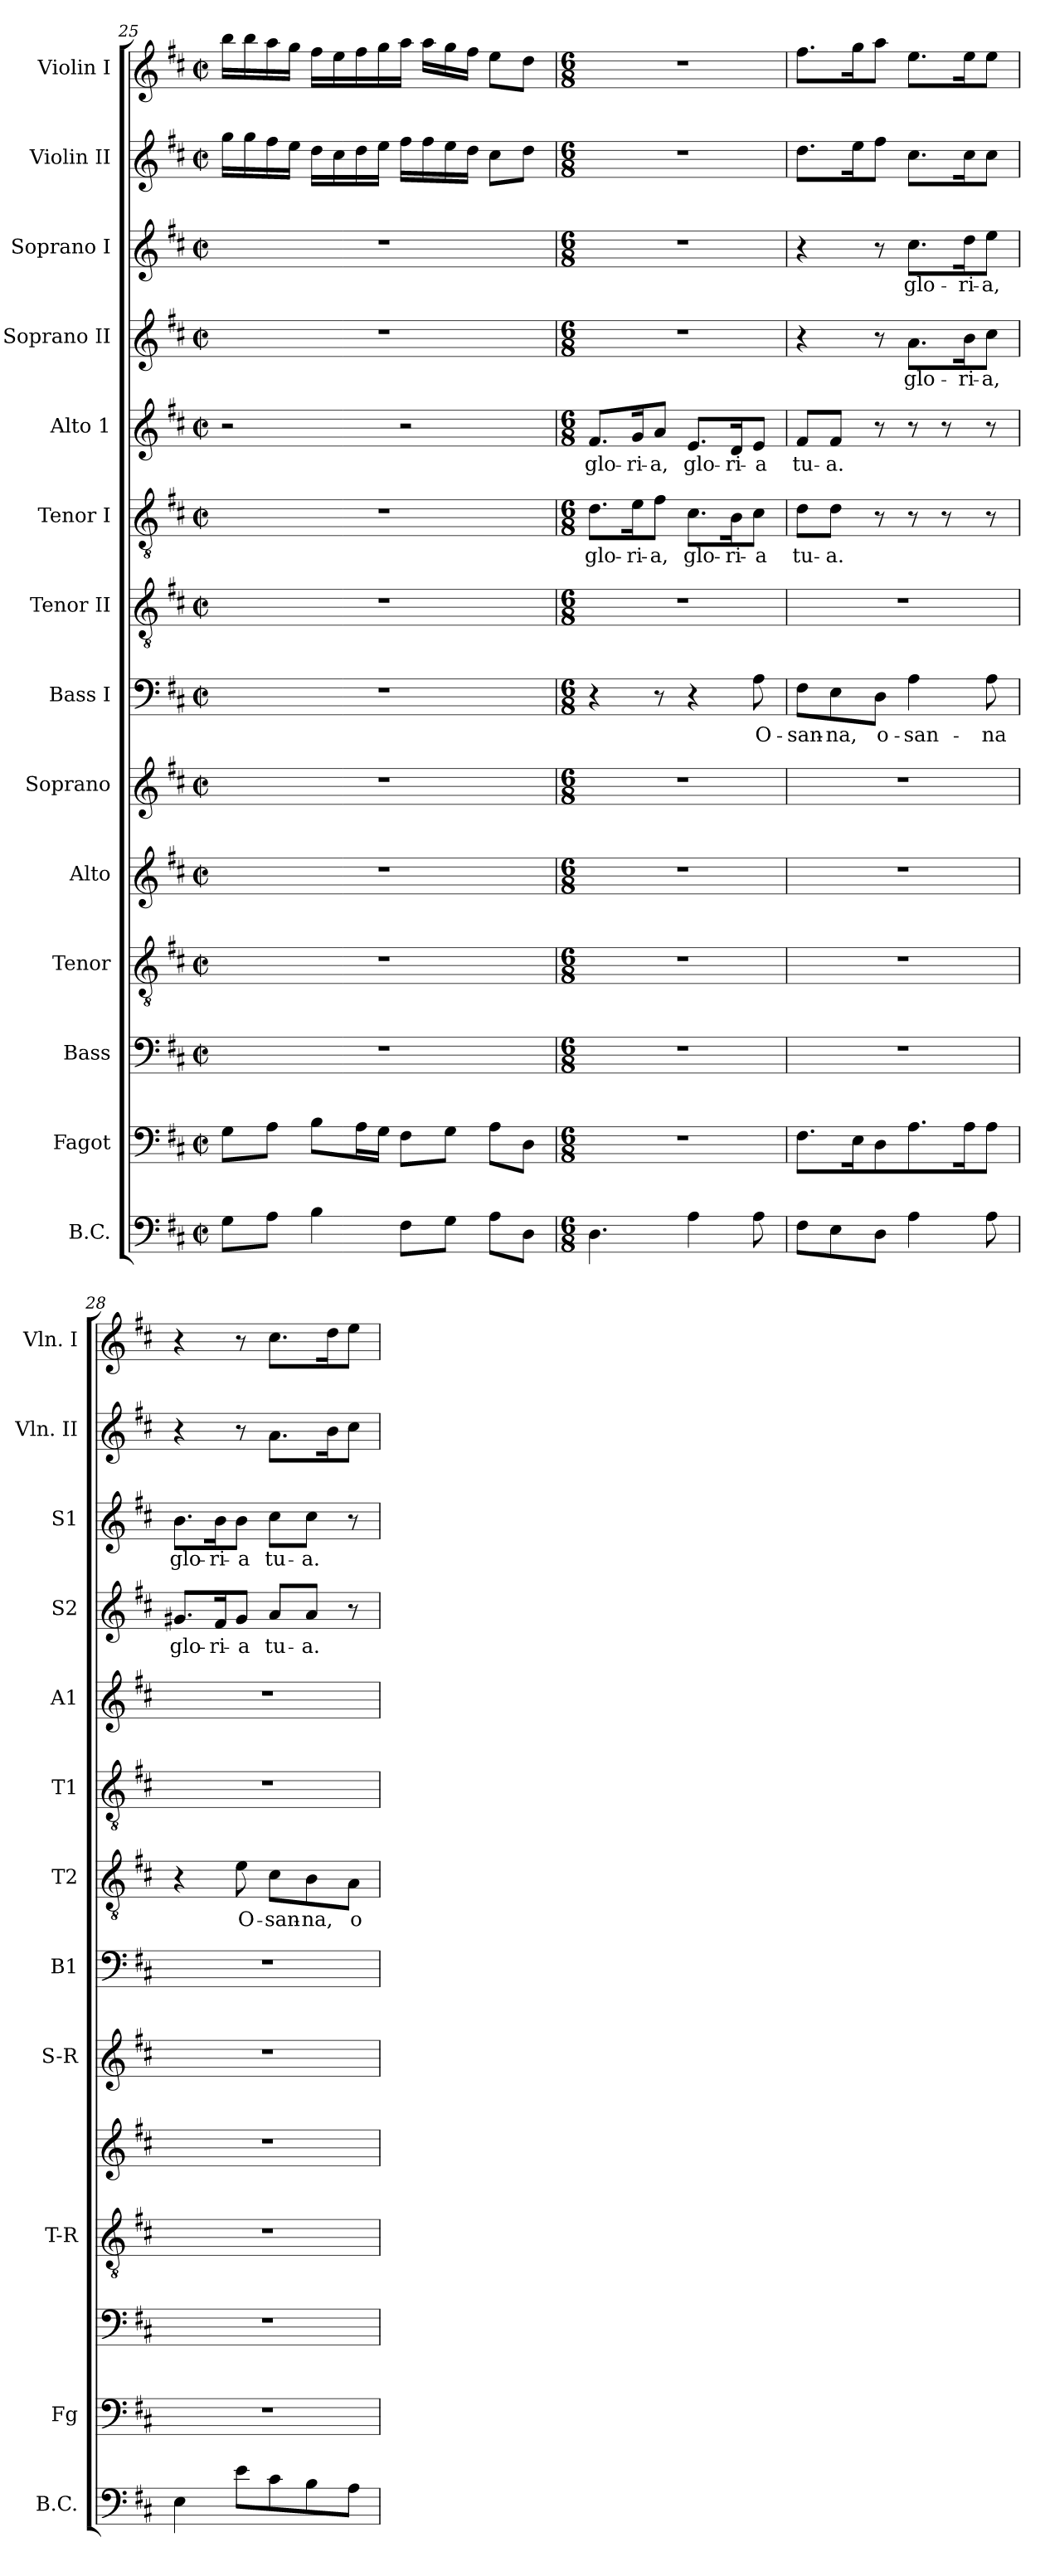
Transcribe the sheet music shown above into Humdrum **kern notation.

**kern	**kern	**kern	**kern	**kern	**kern	**kern	**text	**kern	**text	**kern	**text	**kern	**text	**kern	**text	**kern	**text	**kern	**kern
*part14	*part13	*part12	*part11	*part10	*part9	*part8	*part8	*part7	*part7	*part6	*part6	*part5	*part5	*part4	*part4	*part3	*part3	*part2	*part1
*staff14	*staff13	*staff12	*staff11	*staff10	*staff9	*staff8	*staff8	*staff7	*staff7	*staff6	*staff6	*staff5	*staff5	*staff4	*staff4	*staff3	*staff3	*staff2	*staff1
*I"B.C.	*I"Fagot	*I"Bass	*I"Tenor	*I"Alto	*I"Soprano	*I"Bass I	*	*I"Tenor II	*	*I"Tenor I	*	*I"Alto 1	*	*I"Soprano II	*	*I"Soprano I	*	*I"Violin II	*I"Violin I
*I'B.C.	*I'Fg	*	*I'T-R	*	*I'S-R	*I'B1	*	*I'T2	*	*I'T1	*	*I'A1	*	*I'S2	*	*I'S1	*	*I'Vln. II	*I'Vln. I
*clefF4	*clefF4	*clefF4	*clefGv2	*clefG2	*clefG2	*clefF4	*	*clefGv2	*	*clefGv2	*	*clefG2	*	*clefG2	*	*clefG2	*	*clefG2	*clefG2
*k[f#c#]	*k[f#c#]	*k[f#c#]	*k[f#c#]	*k[f#c#]	*k[f#c#]	*k[f#c#]	*	*k[f#c#]	*	*k[f#c#]	*	*k[f#c#]	*	*k[f#c#]	*	*k[f#c#]	*	*k[f#c#]	*k[f#c#]
*D:	*D:	*D:	*D:	*D:	*D:	*D:	*	*D:	*	*D:	*	*D:	*	*D:	*	*D:	*	*D:	*D:
*M2/2	*M2/2	*M2/2	*M2/2	*M2/2	*M2/2	*M2/2	*	*M2/2	*	*M2/2	*	*M2/2	*	*M2/2	*	*M2/2	*	*M2/2	*M2/2
*met(c|)	*met(c|)	*met(c|)	*met(c|)	*met(c|)	*met(c|)	*met(c|)	*	*met(c|)	*	*met(c|)	*	*met(c|)	*	*met(c|)	*	*met(c|)	*	*met(c|)	*met(c|)
=25	=25	=25	=25	=25	=25	=25	=25	=25	=25	=25	=25	=25	=25	=25	=25	=25	=25	=25	=25
8G\L	8G\L	1r	1r	1r	1r	1r	.	1r	.	1r	.	2r	.	1r	.	1r	.	16gg\LL	16bb\LL
.	.	.	.	.	.	.	.	.	.	.	.	.	.	.	.	.	.	16gg\	16bb\
8A\J	8A\J	.	.	.	.	.	.	.	.	.	.	.	.	.	.	.	.	16ff#\	16aa\
.	.	.	.	.	.	.	.	.	.	.	.	.	.	.	.	.	.	16ee\JJ	16gg\JJ
4B\	8B\L	.	.	.	.	.	.	.	.	.	.	.	.	.	.	.	.	16dd\LL	16ff#\LL
.	.	.	.	.	.	.	.	.	.	.	.	.	.	.	.	.	.	16cc#\	16ee\
.	16A\L	.	.	.	.	.	.	.	.	.	.	.	.	.	.	.	.	16dd\	16ff#\
.	16G\JJ	.	.	.	.	.	.	.	.	.	.	.	.	.	.	.	.	16ee\JJ	16gg\
8F#\L	8F#\L	.	.	.	.	.	.	.	.	.	.	2r	.	.	.	.	.	16ff#\LL	16aa\JJ
.	.	.	.	.	.	.	.	.	.	.	.	.	.	.	.	.	.	16ff#\	16aa\LL
8G\J	8G\J	.	.	.	.	.	.	.	.	.	.	.	.	.	.	.	.	16ee\	16gg\
.	.	.	.	.	.	.	.	.	.	.	.	.	.	.	.	.	.	16dd\JJ	16ff#\JJ
8A\L	8A\L	.	.	.	.	.	.	.	.	.	.	.	.	.	.	.	.	8cc#\L	8ee\L
8D\J	8D\J	.	.	.	.	.	.	.	.	.	.	.	.	.	.	.	.	8dd\J	8dd\J
!!LO:PB:g=z
=26	=26	=26	=26	=26	=26	=26	=26	=26	=26	=26	=26	=26	=26	=26	=26	=26	=26	=26	=26
*M6/8	*M6/8	*M6/8	*M6/8	*M6/8	*M6/8	*M6/8	*	*M6/8	*	*M6/8	*	*M6/8	*	*M6/8	*	*M6/8	*	*M6/8	*M6/8
!	!	!	!	!	!	!	!	!	!	!	!LO:LY:b	!	!LO:LY:b	!	!	!	!	!	!
4.D\	2.r	2.r	2.r	2.r	2.r	4r	.	2.r	.	8.d\L	glo-	8.f#/L	glo-	2.r	.	2.r	.	2.r	2.r
!	!	!	!	!	!	!	!	!	!	!	!LO:LY:b	!	!LO:LY:b	!	!	!	!	!	!
.	.	.	.	.	.	.	.	.	.	16e\K	-ri-	16g/K	-ri-	.	.	.	.	.	.
!	!	!	!	!	!	!	!	!	!	!	!LO:LY:b	!	!LO:LY:b	!	!	!	!	!	!
.	.	.	.	.	.	8r	.	.	.	8f#\J	-a,	8a/J	-a,	.	.	.	.	.	.
!	!	!	!	!	!	!	!	!	!	!	!LO:LY:b	!	!LO:LY:b	!	!	!	!	!	!
4A\	.	.	.	.	.	4r	.	.	.	8.c#\L	glo-	8.e/L	glo-	.	.	.	.	.	.
!	!	!	!	!	!	!	!	!	!	!	!LO:LY:b	!	!LO:LY:b	!	!	!	!	!	!
.	.	.	.	.	.	.	.	.	.	16B\K	-ri-	16d/K	-ri-	.	.	.	.	.	.
!	!	!	!	!	!	!	!LO:LY:b	!	!	!	!LO:LY:b	!	!LO:LY:b	!	!	!	!	!	!
8A\	.	.	.	.	.	8A\	O-	.	.	8c#\J	-a	8e/J	-a	.	.	.	.	.	.
=27	=27	=27	=27	=27	=27	=27	=27	=27	=27	=27	=27	=27	=27	=27	=27	=27	=27	=27	=27
!	!	!	!	!	!	!	!LO:LY:b	!	!	!	!LO:LY:b	!	!LO:LY:b	!	!	!	!	!	!
8F#\L	8.F#\L	2.r	2.r	2.r	2.r	8F#\L	-san-	2.r	.	8d\L	tu-	8f#/L	tu-	4r	.	4r	.	8.dd\L	8.ff#\L
!	!	!	!	!	!	!	!LO:LY:b	!	!	!	!LO:LY:b	!	!LO:LY:b	!	!	!	!	!	!
8E\	.	.	.	.	.	8E\	-na,	.	.	8d\J	-a.	8f#/J	-a.	.	.	.	.	.	.
.	16E\k	.	.	.	.	.	.	.	.	.	.	.	.	.	.	.	.	16ee\k	16gg\k
!	!	!	!	!	!	!	!LO:LY:b	!	!	!	!	!	!	!	!	!	!	!	!
8D\J	8D\	.	.	.	.	8D\J	o-	.	.	8r	.	8r	.	8r	.	8r	.	8ff#\J	8aa\J
!	!	!	!	!	!	!	!LO:LY:b	!	!	!	!	!	!	!	!LO:LY:b	!	!LO:LY:b	!	!
4A\	8.A\	.	.	.	.	4A\	-san-	.	.	8r	.	8r	.	8.a\L	glo-	8.cc#\L	glo-	8.cc#\L	8.ee\L
.	.	.	.	.	.	.	.	.	.	8r	.	8r	.	.	.	.	.	.	.
!	!	!	!	!	!	!	!	!	!	!	!	!	!	!	!LO:LY:b	!	!LO:LY:b	!	!
.	16A\k	.	.	.	.	.	.	.	.	.	.	.	.	16b\K	-ri-	16dd\K	-ri-	16cc#\k	16ee\k
!	!	!	!	!	!	!	!LO:LY:b	!	!	!	!	!	!	!	!LO:LY:b	!	!LO:LY:b	!	!
8A\	8A\J	.	.	.	.	8A\	-na	.	.	8r	.	8r	.	8cc#\J	-a,	8ee\J	-a,	8cc#\J	8ee\J
=28	=28	=28	=28	=28	=28	=28	=28	=28	=28	=28	=28	=28	=28	=28	=28	=28	=28	=28	=28
!	!	!	!	!	!	!	!	!	!	!	!	!	!	!	!LO:LY:b	!	!LO:LY:b	!	!
4E\	2.r	2.r	2.r	2.r	2.r	2.r	.	4r	.	2.r	.	2.r	.	8.g#X/L	glo-	8.b\L	glo-	4r	4r
!	!	!	!	!	!	!	!	!	!	!	!	!	!	!	!LO:LY:b	!	!LO:LY:b	!	!
.	.	.	.	.	.	.	.	.	.	.	.	.	.	16f#/K	-ri-	16b\K	-ri-	.	.
!	!	!	!	!	!	!	!	!	!LO:LY:b	!	!	!	!	!	!LO:LY:b	!	!LO:LY:b	!	!
8e\L	.	.	.	.	.	.	.	8e\	O-	.	.	.	.	8g#/J	-a	8b\J	-a	8r	8r
!	!	!	!	!	!	!	!	!	!LO:LY:b	!	!	!	!	!	!LO:LY:b	!	!LO:LY:b	!	!
8c#\	.	.	.	.	.	.	.	8c#\L	-san-	.	.	.	.	8a/L	tu-	8cc#\L	tu-	8.a\L	8.cc#\L
!	!	!	!	!	!	!	!	!	!LO:LY:b	!	!	!	!	!	!LO:LY:b	!	!LO:LY:b	!	!
8B\	.	.	.	.	.	.	.	8B\	-na,	.	.	.	.	8a/J	-a.	8cc#\J	-a.	.	.
.	.	.	.	.	.	.	.	.	.	.	.	.	.	.	.	.	.	16b\k	16dd\k
!	!	!	!	!	!	!	!	!	!LO:LY:b	!	!	!	!	!	!	!	!	!	!
8A\J	.	.	.	.	.	.	.	8A\J	o-	.	.	.	.	8r	.	8r	.	8cc#\J	8ee\J
=	=	=	=	=	=	=	=	=	=	=	=	=	=	=	=	=	=	=	=
*-	*-	*-	*-	*-	*-	*-	*-	*-	*-	*-	*-	*-	*-	*-	*-	*-	*-	*-	*-
